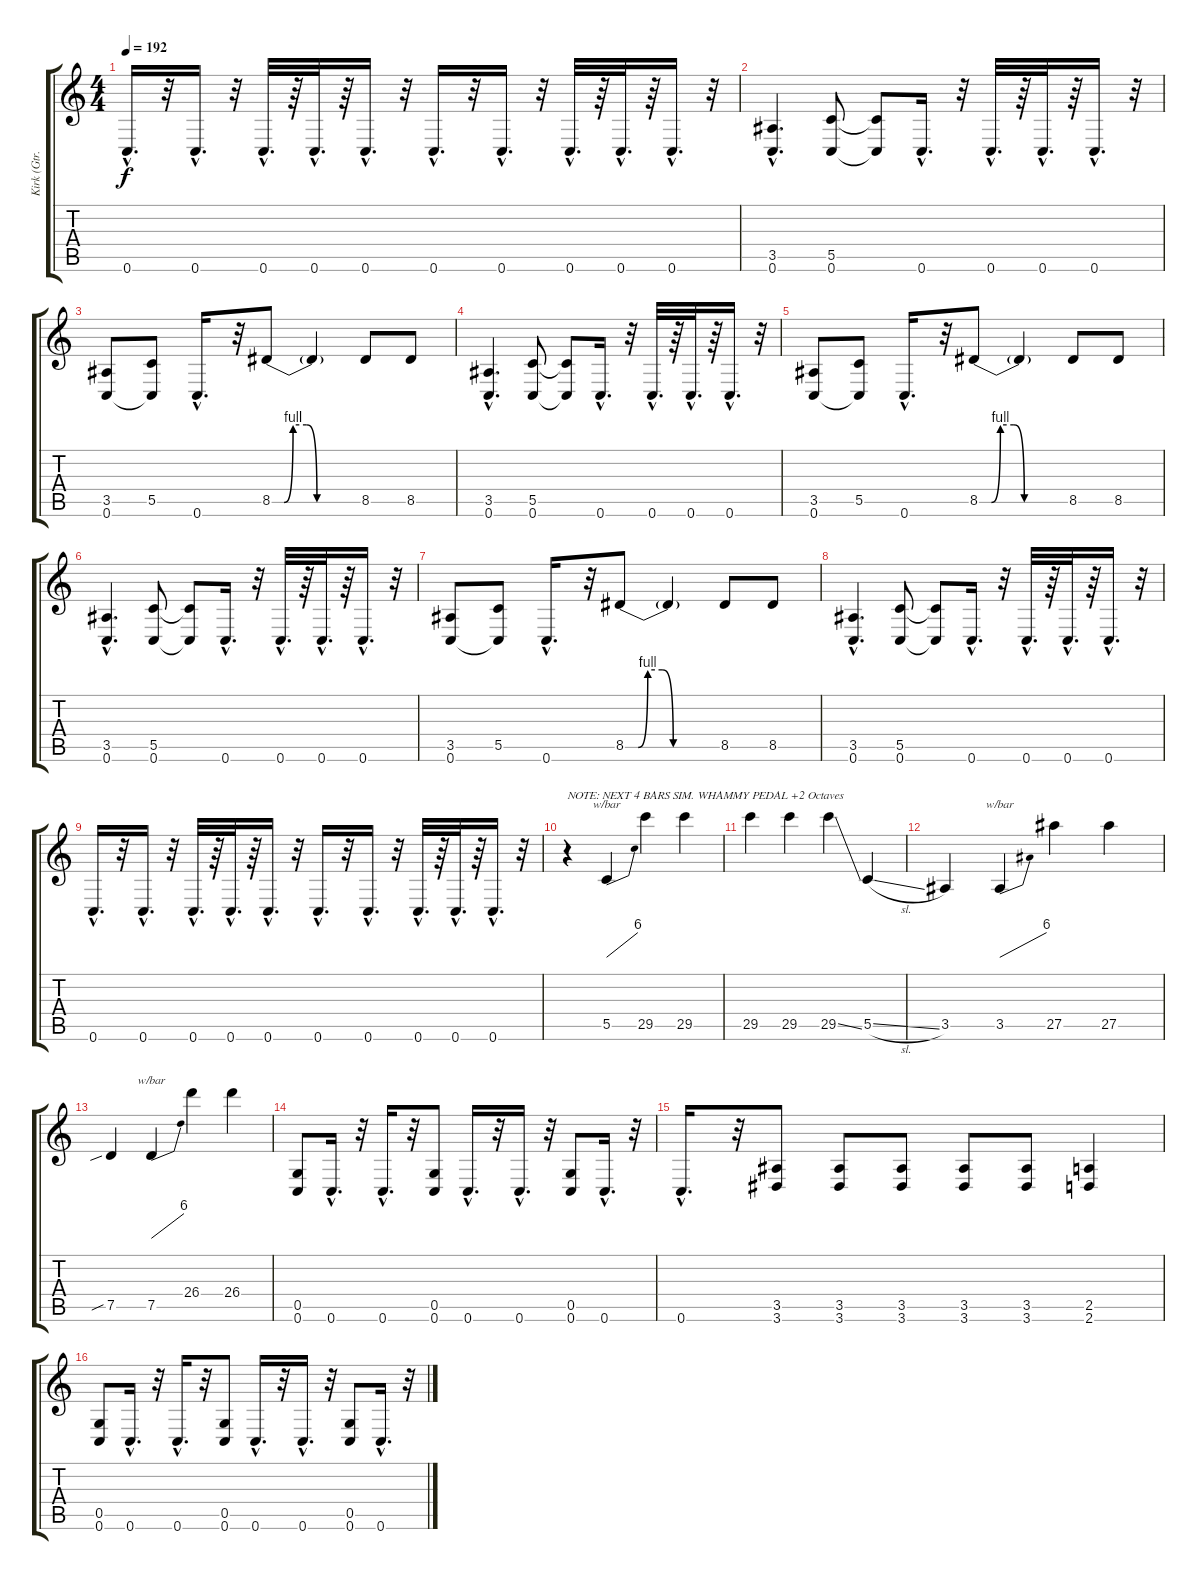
\track ("Kirk (Gtr. 2)" "Kirk (Gtr.") {instrument distortionguitar}
\staff {score tabs}
\tuning (D4 A3 F3 C3 G2 C2) {hide}
\ts (4 4)
\tempo 192
\clef g2
\ks c
0.6{hac}.16{d dy f} r.32 0.6{hac}.16{d} r.32 0.6{hac}.32{d} r.64 0.6{hac}.32{d} r.64 0.6{hac}.16{d} r.32 0.6{hac}.16{d} r.32 0.6{hac}.16{d} r.32 0.6{hac}.32{d} r.64 0.6{hac}.32{d} r.64 0.6{hac}.16{d} r.32 |
(3.5{hac} 0.6{hac}).4{d} (5.5 0.6).8 (5.5{t} 0.6{t}).8 0.6{hac}.16{d} r.32 0.6{hac}.32{d} r.64 0.6{hac}.32{d} r.64 0.6{hac}.16{d} r.32 |
(3.5 0.6).8 (5.5 0.6{t}).8 0.6{hac}.16{d} r.32 8.5{be (custom 0 0 8 0 14 4 23 4 30 0 60 0)}.8 8.5{t}.4 8.5.8 8.5.8 |
(3.5{hac} 0.6{hac}).4{d} (5.5 0.6).8 (5.5{t} 0.6{t}).8 0.6{hac}.16{d} r.32 0.6{hac}.32{d} r.64 0.6{hac}.32{d} r.64 0.6{hac}.16{d} r.32 |
(3.5 0.6).8 (5.5 0.6{t}).8 0.6{hac}.16{d} r.32 8.5{be (custom 0 0 8 0 14 4 23 4 30 0 60 0)}.8 8.5{t}.4 8.5.8 8.5.8 |
(3.5{hac} 0.6{hac}).4{d} (5.5 0.6).8 (5.5{t} 0.6{t}).8 0.6{hac}.16{d} r.32 0.6{hac}.32{d} r.64 0.6{hac}.32{d} r.64 0.6{hac}.16{d} r.32 |
(3.5 0.6).8 (5.5 0.6{t}).8 0.6{hac}.16{d} r.32 8.5{be (custom 0 0 8 0 14 4 23 4 30 0 60 0)}.8 8.5{t}.4 8.5.8 8.5.8 |
(3.5{hac} 0.6{hac}).4{d} (5.5 0.6).8 (5.5{t} 0.6{t}).8 0.6{hac}.16{d} r.32 0.6{hac}.32{d} r.64 0.6{hac}.32{d} r.64 0.6{hac}.16{d} r.32 |
0.6{hac}.16{d} r.32 0.6{hac}.16{d} r.32 0.6{hac}.32{d} r.64 0.6{hac}.32{d} r.64 0.6{hac}.16{d} r.32 0.6{hac}.16{d} r.32 0.6{hac}.16{d} r.32 0.6{hac}.32{d} r.64 0.6{hac}.32{d} r.64 0.6{hac}.16{d} r.32 |
r.4{txt "NOTE: NEXT 4 BARS SIM. WHAMMY PEDAL +2 Octaves"} 5.5.4{tbe (dive default 0 0 60 24)} 29.5.4 29.5.4 |
29.5.4 29.5.4 29.5{ss}.4 5.5{sl}.4 |
3.5.4 3.5.4{tbe (dive default 0 0 60 24)} 27.5.4 27.5.4 |
7.5{sib}.4 7.5.4{tbe (dive default 0 0 60 24)} 26.4.4 26.4.4 |
(0.5 0.6).8 0.6{hac}.16{d} r.32 0.6{hac}.16{d} r.32 (0.5 0.6).8 0.6{hac}.16{d} r.32 0.6{hac}.16{d} r.32 (0.5 0.6).8 0.6{hac}.16{d} r.32 |
0.6{hac}.16{d} r.32 (3.5 3.6).8 (3.5 3.6).8 (3.5 3.6).8 (3.5 3.6).8 (3.5 3.6).8 (2.5 2.6).4 |
(0.5 0.6).8 0.6{hac}.16{d} r.32 0.6{hac}.16{d} r.32 (0.5 0.6).8 0.6{hac}.16{d} r.32 0.6{hac}.16{d} r.32 (0.5 0.6).8 0.6{hac}.16{d} r.32
